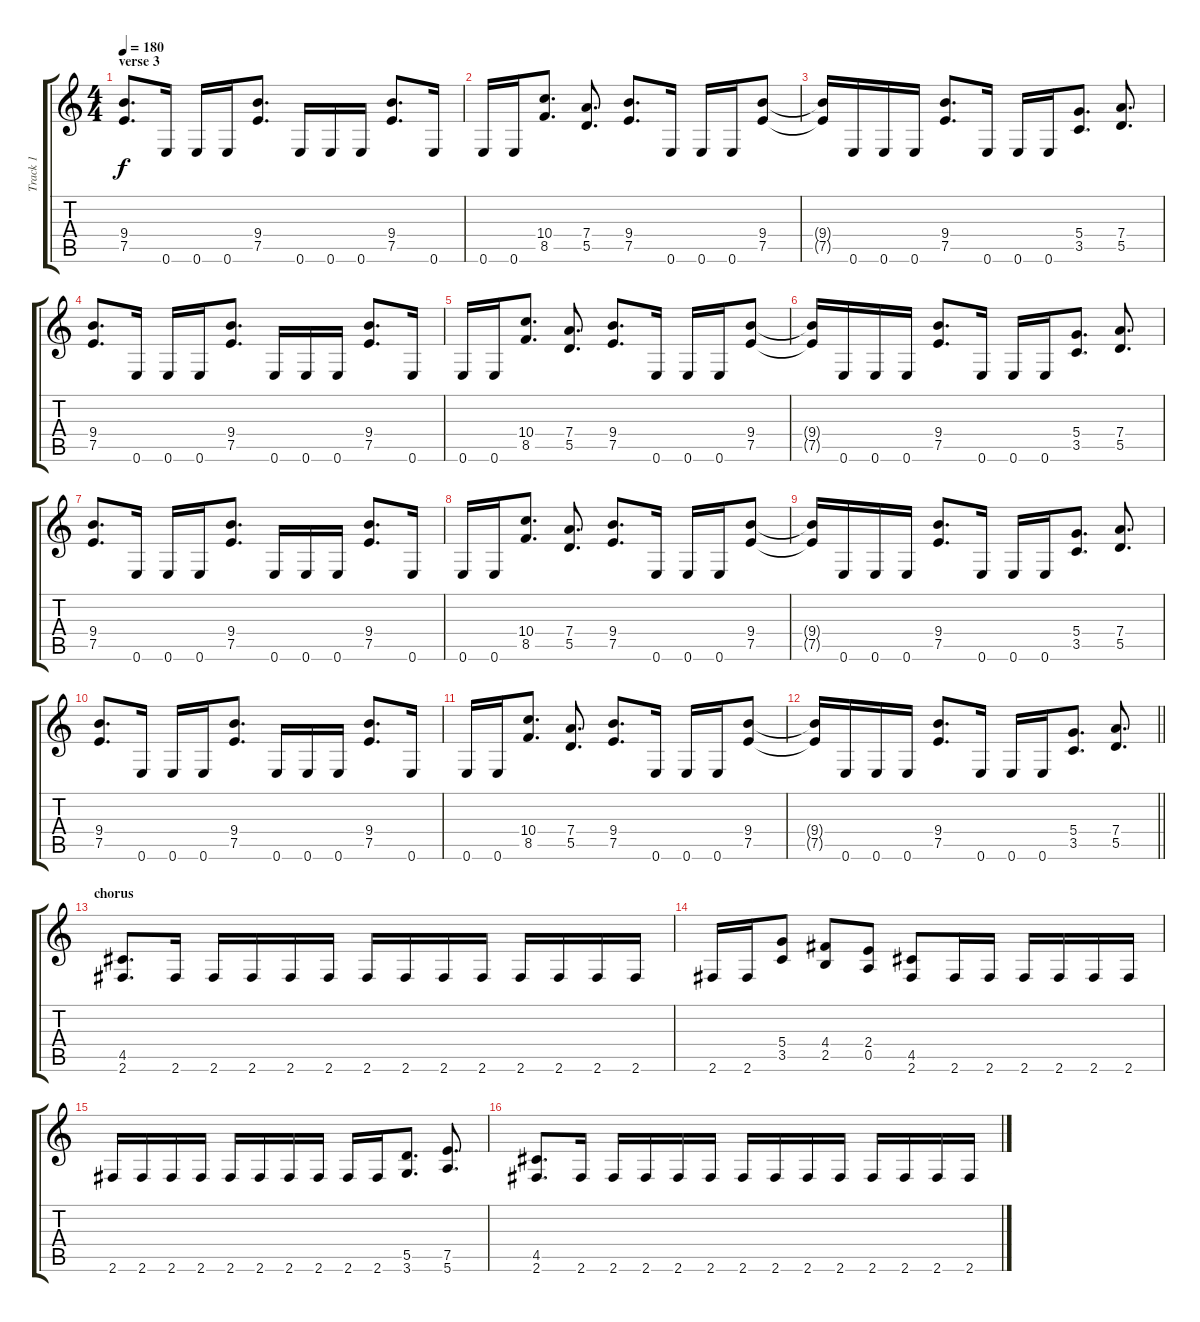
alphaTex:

\track ("Track 1" "Track 1") {instrument distortionguitar}
\staff {score tabs}
\tuning (E4 B3 G3 D3 A2 E2) {hide}
\ts (4 4)
\section ("" "verse 3")
\tempo 180
\clef g2
\ks c
(9.4 7.5).8{d dy f} 0.6.16 0.6.16 0.6.16 (9.4 7.5).8{d} 0.6.16 0.6.16 0.6.16 (9.4 7.5).8{d} 0.6.16 |
0.6.16 0.6.16 (10.4 8.5).8{d} (7.4 5.5).8{d} (9.4 7.5).8{d} 0.6.16 0.6.16 0.6.16 (9.4 7.5).8 |
(9.4{t} 7.5{t}).16 0.6.16 0.6.16 0.6.16 (9.4 7.5).8{d} 0.6.16 0.6.16 0.6.16 (5.4 3.5).8{d} (7.4 5.5).8{d} |
(9.4 7.5).8{d} 0.6.16 0.6.16 0.6.16 (9.4 7.5).8{d} 0.6.16 0.6.16 0.6.16 (9.4 7.5).8{d} 0.6.16 |
0.6.16 0.6.16 (10.4 8.5).8{d} (7.4 5.5).8{d} (9.4 7.5).8{d} 0.6.16 0.6.16 0.6.16 (9.4 7.5).8 |
(9.4{t} 7.5{t}).16 0.6.16 0.6.16 0.6.16 (9.4 7.5).8{d} 0.6.16 0.6.16 0.6.16 (5.4 3.5).8{d} (7.4 5.5).8{d} |
(9.4 7.5).8{d} 0.6.16 0.6.16 0.6.16 (9.4 7.5).8{d} 0.6.16 0.6.16 0.6.16 (9.4 7.5).8{d} 0.6.16 |
0.6.16 0.6.16 (10.4 8.5).8{d} (7.4 5.5).8{d} (9.4 7.5).8{d} 0.6.16 0.6.16 0.6.16 (9.4 7.5).8 |
(9.4{t} 7.5{t}).16 0.6.16 0.6.16 0.6.16 (9.4 7.5).8{d} 0.6.16 0.6.16 0.6.16 (5.4 3.5).8{d} (7.4 5.5).8{d} |
(9.4 7.5).8{d} 0.6.16 0.6.16 0.6.16 (9.4 7.5).8{d} 0.6.16 0.6.16 0.6.16 (9.4 7.5).8{d} 0.6.16 |
0.6.16 0.6.16 (10.4 8.5).8{d} (7.4 5.5).8{d} (9.4 7.5).8{d} 0.6.16 0.6.16 0.6.16 (9.4 7.5).8 |
\barLineRight lightlight
(9.4{t} 7.5{t}).16 0.6.16 0.6.16 0.6.16 (9.4 7.5).8{d} 0.6.16 0.6.16 0.6.16 (5.4 3.5).8{d} (7.4 5.5).8{d} |
\section ("" "chorus")
(4.5 2.6).8{d} 2.6.16 2.6.16 2.6.16 2.6.16 2.6.16 2.6.16 2.6.16 2.6.16 2.6.16 2.6.16 2.6.16 2.6.16 2.6.16 |
2.6.16 2.6.16 (5.4 3.5).8 (4.4 2.5).8 (2.4 0.5).8 (4.5 2.6).8 2.6.16 2.6.16 2.6.16 2.6.16 2.6.16 2.6.16 |
2.6.16 2.6.16 2.6.16 2.6.16 2.6.16 2.6.16 2.6.16 2.6.16 2.6.16 2.6.16 (5.5 3.6).8{d} (7.5 5.6).8{d} |
(4.5 2.6).8{d} 2.6.16 2.6.16 2.6.16 2.6.16 2.6.16 2.6.16 2.6.16 2.6.16 2.6.16 2.6.16 2.6.16 2.6.16 2.6.16
